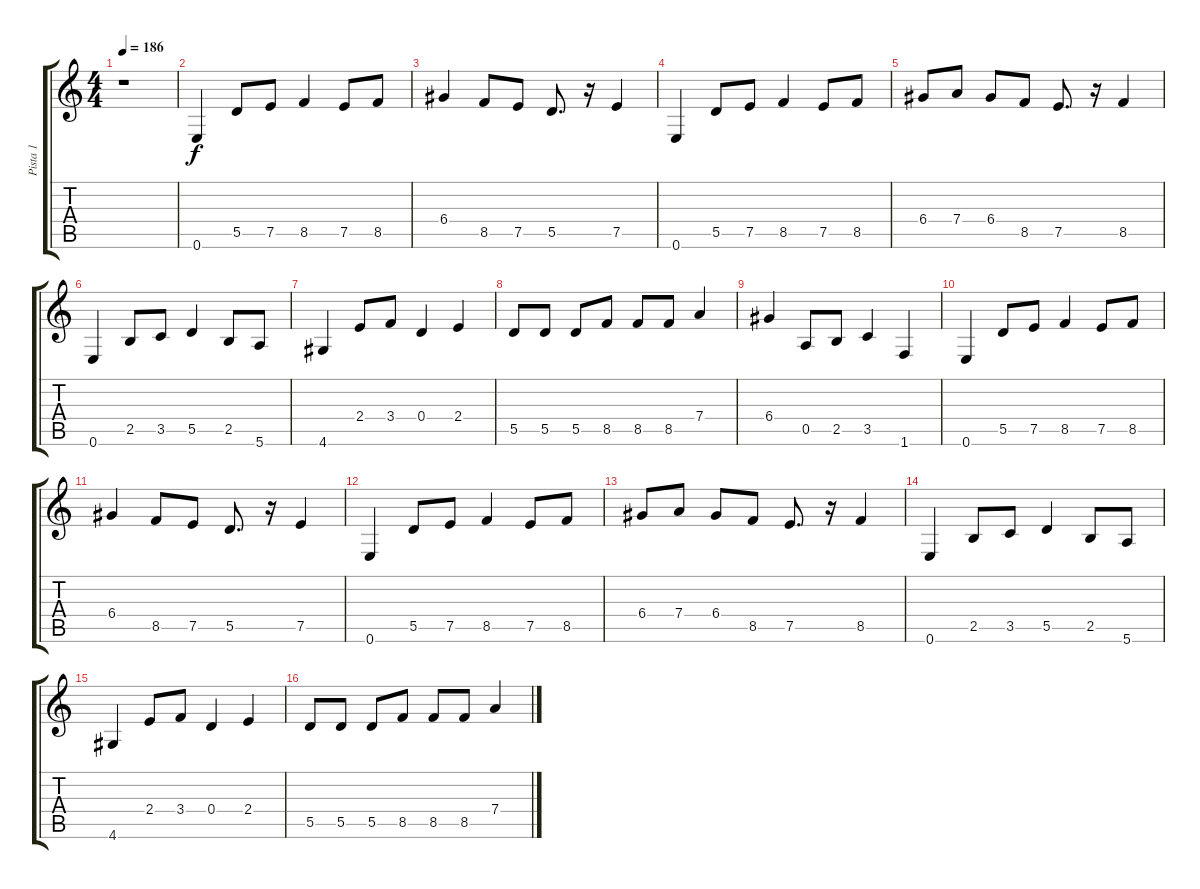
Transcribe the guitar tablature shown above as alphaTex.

\track ("Pista 1" "Pista 1") {instrument overdrivenguitar}
\staff {score tabs}
\tuning (E4 B3 G3 D3 A2 E2) {hide}
\ts (4 4)
\tempo 186
\clef g2
\ks c
r.1{dy f} |
0.6.4 5.5.8 7.5.8 8.5.4 7.5.8 8.5.8 |
6.4.4 8.5.8 7.5.8 5.5.8{d} r.16 7.5.4 |
0.6.4 5.5.8 7.5.8 8.5.4 7.5.8 8.5.8 |
6.4.8 7.4.8 6.4.8 8.5.8 7.5.8{d} r.16 8.5.4 |
0.6.4 2.5.8 3.5.8 5.5.4 2.5.8 5.6.8 |
4.6.4 2.4.8 3.4.8 0.4.4 2.4.4 |
5.5.8 5.5.8 5.5.8 8.5.8 8.5.8 8.5.8 7.4.4 |
6.4.4 0.5.8 2.5.8 3.5.4 1.6.4 |
0.6.4 5.5.8 7.5.8 8.5.4 7.5.8 8.5.8 |
6.4.4 8.5.8 7.5.8 5.5.8{d} r.16 7.5.4 |
0.6.4 5.5.8 7.5.8 8.5.4 7.5.8 8.5.8 |
6.4.8 7.4.8 6.4.8 8.5.8 7.5.8{d} r.16 8.5.4 |
0.6.4 2.5.8 3.5.8 5.5.4 2.5.8 5.6.8 |
4.6.4 2.4.8 3.4.8 0.4.4 2.4.4 |
5.5.8 5.5.8 5.5.8 8.5.8 8.5.8 8.5.8 7.4.4
